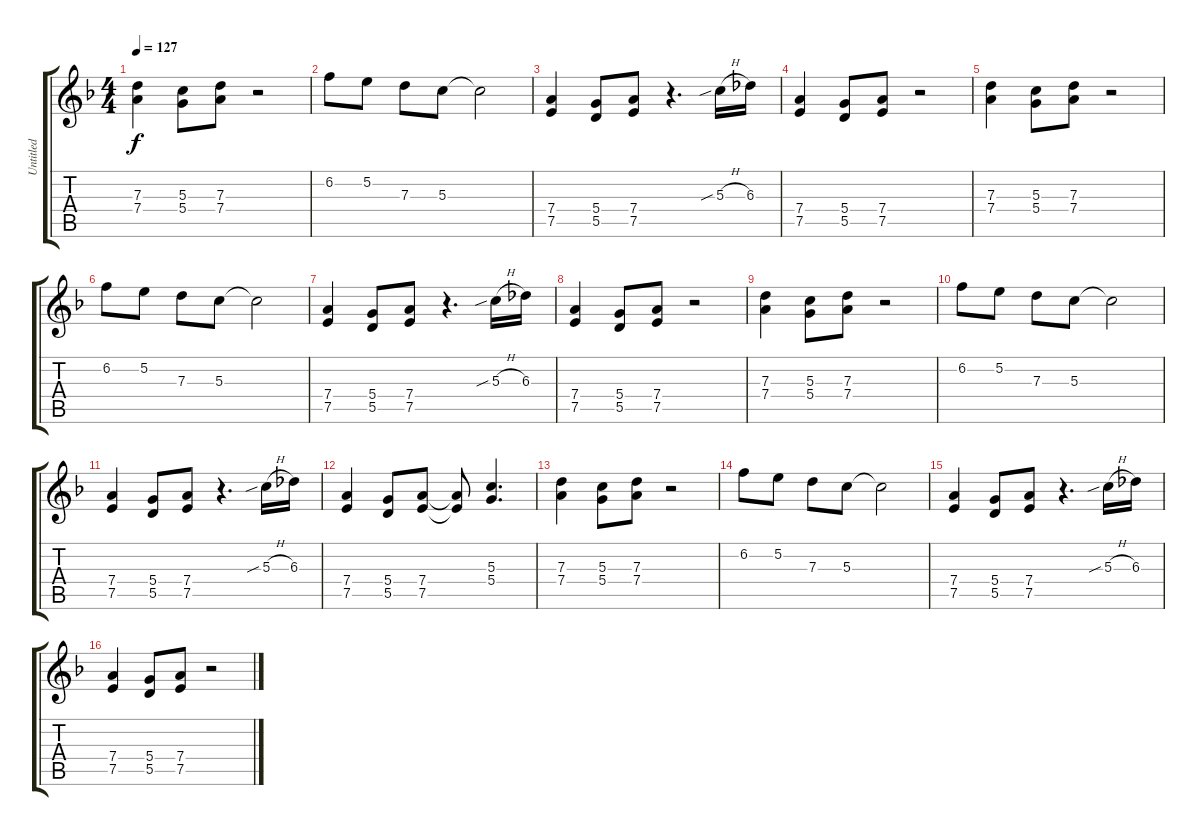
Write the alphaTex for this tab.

\track ("Untitled" "Untitled") {instrument distortionguitar}
\staff {score tabs}
\tuning (E4 B3 G3 D3 A2 E2) {hide}
\ts (4 4)
\tempo 127
\clef g2
\ks f
(7.3 7.4).4{dy f instrument distortionguitar} (5.3 5.4).8 (7.3 7.4).8 r.2 |
6.2.8 5.2.8 7.3.8 5.3.8 5.3{t}.2 |
(7.4 7.5).4 (5.4 5.5).8 (7.4 7.5).8 r.4{d} 5.3{sib h}.16 6.3.16 |
(7.4 7.5).4 (5.4 5.5).8 (7.4 7.5).8 r.2 |
(7.3 7.4).4 (5.3 5.4).8 (7.3 7.4).8 r.2 |
6.2.8 5.2.8 7.3.8 5.3.8 5.3{t}.2 |
(7.4 7.5).4 (5.4 5.5).8 (7.4 7.5).8 r.4{d} 5.3{sib h}.16 6.3.16 |
(7.4 7.5).4 (5.4 5.5).8 (7.4 7.5).8 r.2 |
(7.3 7.4).4 (5.3 5.4).8 (7.3 7.4).8 r.2 |
6.2.8 5.2.8 7.3.8 5.3.8 5.3{t}.2 |
(7.4 7.5).4 (5.4 5.5).8 (7.4 7.5).8 r.4{d} 5.3{sib h}.16 6.3.16 |
(7.4 7.5).4 (5.4 5.5).8 (7.4 7.5).8 (7.4{t} 7.5{t}).8 (5.3 5.4).4{d} |
(7.3 7.4).4 (5.3 5.4).8 (7.3 7.4).8 r.2 |
6.2.8 5.2.8 7.3.8 5.3.8 5.3{t}.2 |
(7.4 7.5).4 (5.4 5.5).8 (7.4 7.5).8 r.4{d} 5.3{sib h}.16 6.3.16 |
(7.4 7.5).4 (5.4 5.5).8 (7.4 7.5).8 r.2
